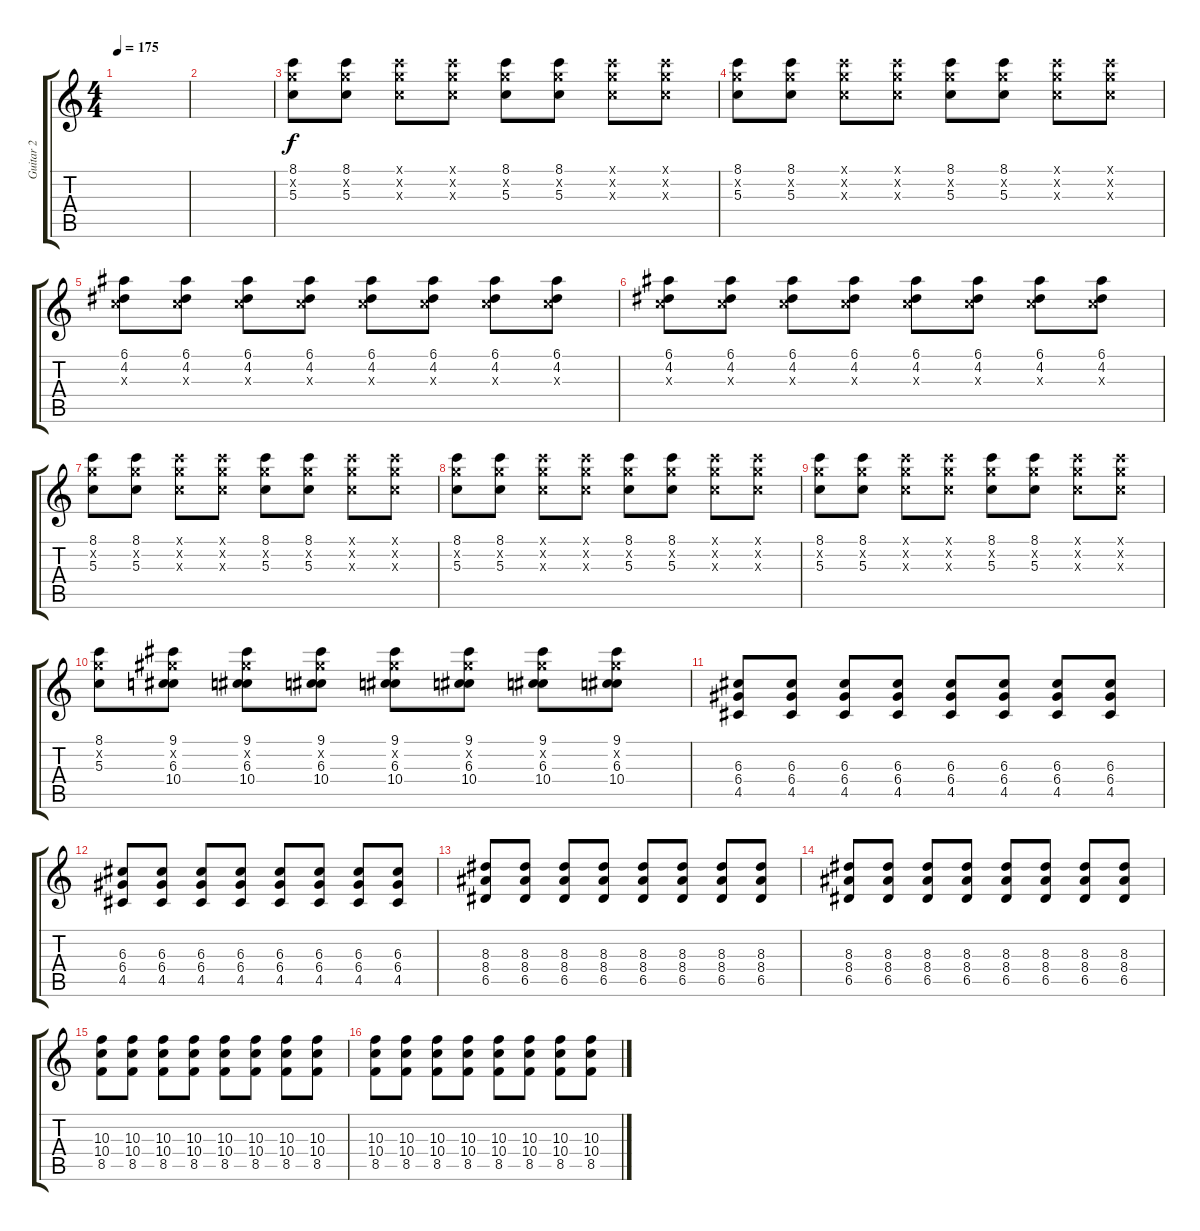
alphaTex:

\track ("Guitar 2" "Guitar 2") {instrument distortionguitar}
\staff {score tabs}
\tuning (E4 B3 G3 D3 A2 E2) {hide}
\ts (4 4)
\tempo 175
\clef g2
\ks c
|
|
(8.1 8.2{x} 5.3).8 (8.1 8.2{x} 5.3).8 (8.1{x} 8.2{x} 5.3{x}).8 (8.1{x} 8.2{x} 5.3{x}).8 (8.1 8.2{x} 5.3).8 (8.1 8.2{x} 5.3).8 (8.1{x} 8.2{x} 5.3{x}).8 (8.1{x} 8.2{x} 5.3{x}).8 |
(8.1 8.2{x} 5.3).8 (8.1 8.2{x} 5.3).8 (8.1{x} 8.2{x} 5.3{x}).8 (8.1{x} 8.2{x} 5.3{x}).8 (8.1 8.2{x} 5.3).8 (8.1 8.2{x} 5.3).8 (8.1{x} 8.2{x} 5.3{x}).8 (8.1{x} 8.2{x} 5.3{x}).8 |
(6.1 4.2 5.3{x}).8 (6.1 4.2 5.3{x}).8 (6.1 4.2 5.3{x}).8 (6.1 4.2 5.3{x}).8 (6.1 4.2 5.3{x}).8 (6.1 4.2 5.3{x}).8 (6.1 4.2 5.3{x}).8 (6.1 4.2 5.3{x}).8 |
(6.1 4.2 5.3{x}).8 (6.1 4.2 5.3{x}).8 (6.1 4.2 5.3{x}).8 (6.1 4.2 5.3{x}).8 (6.1 4.2 5.3{x}).8 (6.1 4.2 5.3{x}).8 (6.1 4.2 5.3{x}).8 (6.1 4.2 5.3{x}).8 |
(8.1 8.2{x} 5.3).8 (8.1 8.2{x} 5.3).8 (8.1{x} 8.2{x} 5.3{x}).8 (8.1{x} 8.2{x} 5.3{x}).8 (8.1 8.2{x} 5.3).8 (8.1 8.2{x} 5.3).8 (8.1{x} 8.2{x} 5.3{x}).8 (8.1{x} 8.2{x} 5.3{x}).8 |
(8.1 8.2{x} 5.3).8 (8.1 8.2{x} 5.3).8 (8.1{x} 8.2{x} 5.3{x}).8 (8.1{x} 8.2{x} 5.3{x}).8 (8.1 8.2{x} 5.3).8 (8.1 8.2{x} 5.3).8 (8.1{x} 8.2{x} 5.3{x}).8 (8.1{x} 8.2{x} 5.3{x}).8 |
(8.1 8.2{x} 5.3).8 (8.1 8.2{x} 5.3).8 (8.1{x} 8.2{x} 5.3{x}).8 (8.1{x} 8.2{x} 5.3{x}).8 (8.1 8.2{x} 5.3).8 (8.1 8.2{x} 5.3).8 (8.1{x} 8.2{x} 5.3{x}).8 (8.1{x} 8.2{x} 5.3{x}).8 |
(8.1 8.2{x} 5.3).8 (9.1 9.2{x} 6.3 10.4).8 (9.1 9.2{x} 6.3 10.4).8 (9.1 9.2{x} 6.3 10.4).8 (9.1 9.2{x} 6.3 10.4).8 (9.1 9.2{x} 6.3 10.4).8 (9.1 9.2{x} 6.3 10.4).8 (9.1 9.2{x} 6.3 10.4).8 |
(6.3 6.4 4.5).8 (6.3 6.4 4.5).8 (6.3 6.4 4.5).8 (6.3 6.4 4.5).8 (6.3 6.4 4.5).8 (6.3 6.4 4.5).8 (6.3 6.4 4.5).8 (6.3 6.4 4.5).8 |
(6.3 6.4 4.5).8 (6.3 6.4 4.5).8 (6.3 6.4 4.5).8 (6.3 6.4 4.5).8 (6.3 6.4 4.5).8 (6.3 6.4 4.5).8 (6.3 6.4 4.5).8 (6.3 6.4 4.5).8 |
(8.3 8.4 6.5).8 (8.3 8.4 6.5).8 (8.3 8.4 6.5).8 (8.3 8.4 6.5).8 (8.3 8.4 6.5).8 (8.3 8.4 6.5).8 (8.3 8.4 6.5).8 (8.3 8.4 6.5).8 |
(8.3 8.4 6.5).8 (8.3 8.4 6.5).8 (8.3 8.4 6.5).8 (8.3 8.4 6.5).8 (8.3 8.4 6.5).8 (8.3 8.4 6.5).8 (8.3 8.4 6.5).8 (8.3 8.4 6.5).8 |
(10.3 10.4 8.5).8 (10.3 10.4 8.5).8 (10.3 10.4 8.5).8 (10.3 10.4 8.5).8 (10.3 10.4 8.5).8 (10.3 10.4 8.5).8 (10.3 10.4 8.5).8 (10.3 10.4 8.5).8 |
(10.3 10.4 8.5).8 (10.3 10.4 8.5).8 (10.3 10.4 8.5).8 (10.3 10.4 8.5).8 (10.3 10.4 8.5).8 (10.3 10.4 8.5).8 (10.3 10.4 8.5).8 (10.3 10.4 8.5).8
